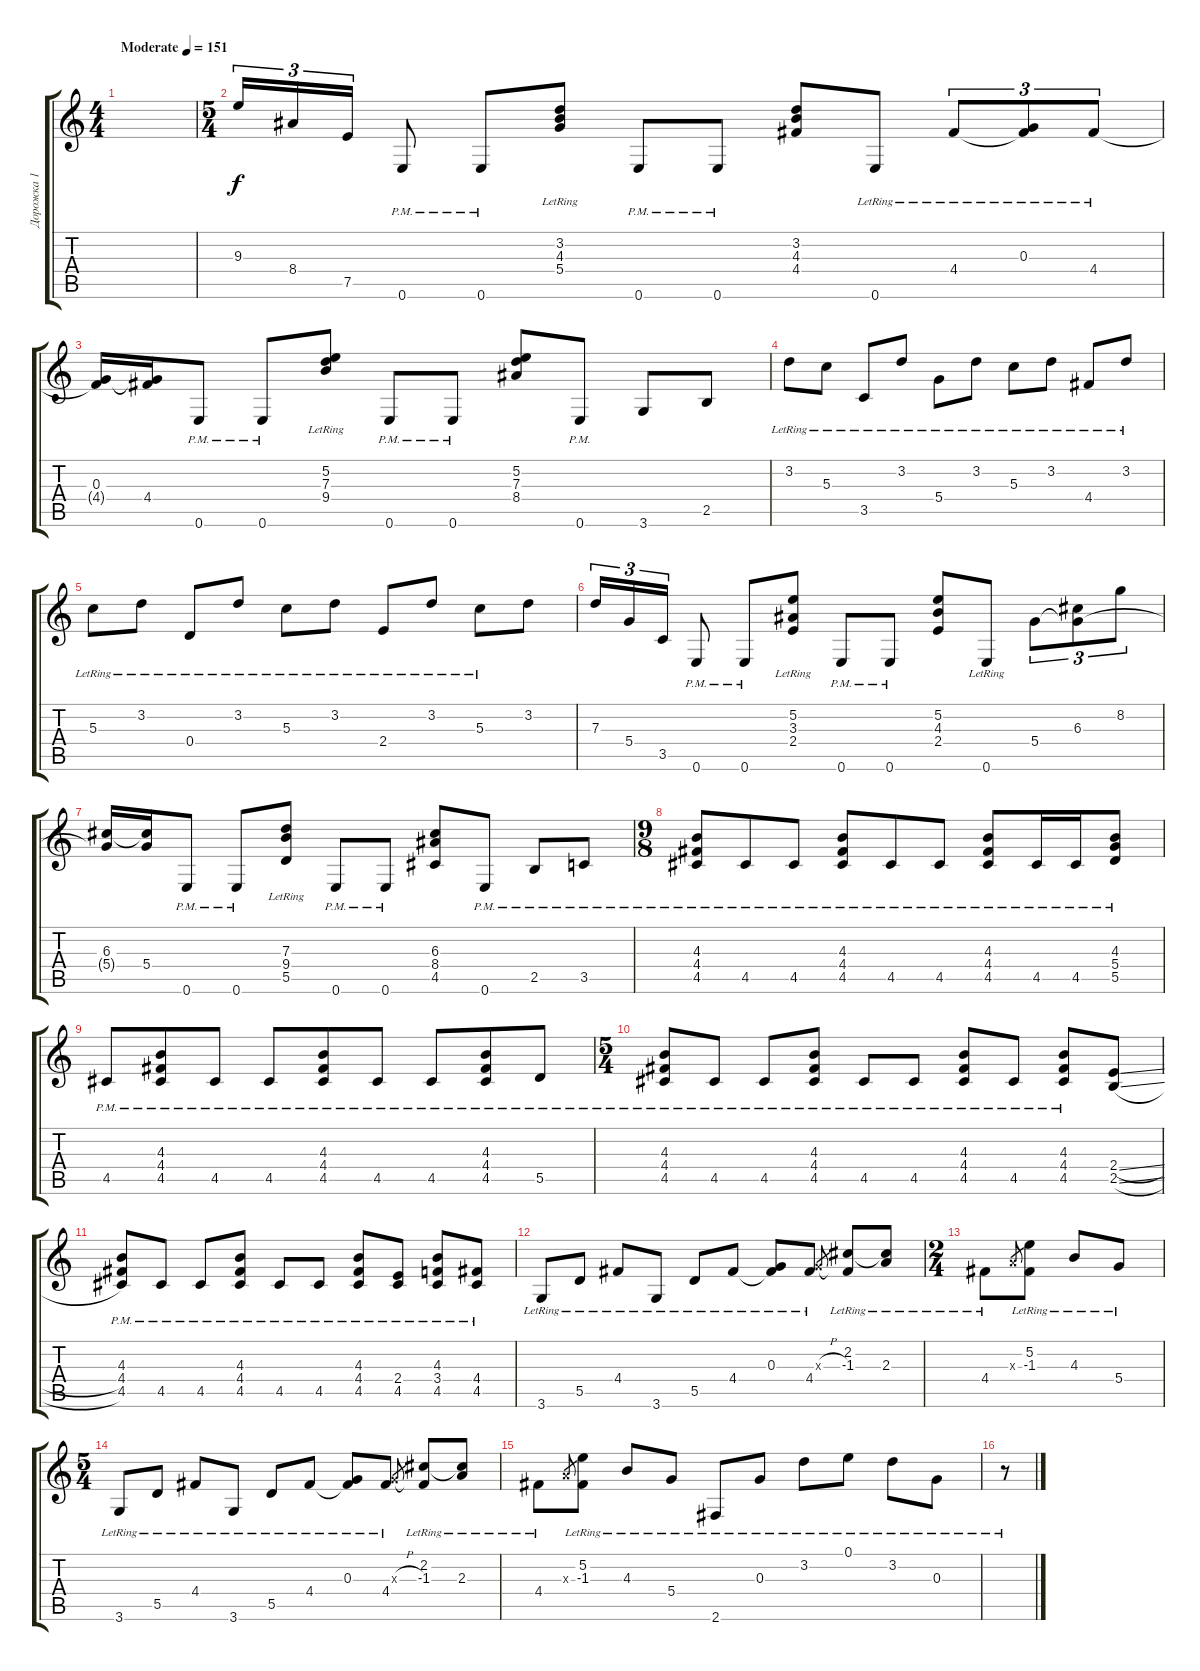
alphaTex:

\track ("Дорожка 1" "Дорожка 1") {instrument electricguitarmuted}
\staff {score tabs}
\tuning (E4 B3 G3 D3 A2 E2) {hide}
\ts (4 4)
\tempo (151 "Moderate")
\clef g2
\ks c
|
\ts (5 4)
9.3.16{tu (3 2)} 8.4.16{tu (3 2)} 7.5.16{tu (3 2)} 0.6{pm}.8 0.6{pm}.8 (3.2{lr} 4.3{lr} 5.4{lr}).8 0.6{pm}.8 0.6{pm}.8 (3.2 4.3 4.4).8 0.6{lr}.8 4.4{lr}.8{tu (3 2)} (0.3{lr} 4.4{t}).8{tu (3 2)} 4.4{lr}.8{tu (3 2)} |
(0.3 4.4{t}).16 (0.3{t} 4.4).16 0.6{pm}.8 0.6{pm}.8 (5.2{lr} 7.3{lr} 9.4{lr}).8 0.6{pm}.8 0.6{pm}.8 (5.2 7.3 8.4).8 0.6{pm}.8 3.6.8 2.5.8 |
3.2{lr}.8 5.3{lr}.8 3.5{lr}.8 3.2{lr}.8 5.4{lr}.8 3.2{lr}.8 5.3{lr}.8 3.2{lr}.8 4.4{lr}.8 3.2{lr}.8 |
5.3{lr}.8 3.2{lr}.8 0.4{lr}.8 3.2{lr}.8 5.3{lr}.8 3.2{lr}.8 2.4{lr}.8 3.2{lr}.8 5.3{lr}.8 3.2.8 |
7.3.16{tu (3 2)} 5.4.16{tu (3 2)} 3.5.16{tu (3 2)} 0.6{pm}.8 0.6{pm}.8 (5.2{lr} 3.3{lr} 2.4{lr}).8 0.6{pm}.8 0.6{pm}.8 (5.2 4.3 2.4).8 0.6{lr}.8 5.4.8{tu (3 2)} (6.3 5.4{t}).8{tu (3 2)} 8.2.8{tu (3 2)} |
(6.3 5.4{t}).16 (6.3{t} 5.4).16 0.6{pm}.8 0.6{pm}.8 (7.3{lr} 9.4{lr} 5.5{lr}).8 0.6{pm}.8 0.6{pm}.8 (6.3 8.4 4.5).8 0.6{pm}.8 2.5{pm}.8 3.5{pm}.8 |
\ts (9 8)
(4.3{pm} 4.4{pm} 4.5{pm}).8 4.5{pm}.8 4.5{pm}.8 (4.3{pm} 4.4{pm} 4.5{pm}).8 4.5{pm}.8 4.5{pm}.8 (4.3{pm} 4.4{pm} 4.5{pm}).8 4.5{pm}.16 4.5{pm}.16 (4.3{pm} 5.4{pm} 5.5{pm}).8 |
4.5{pm}.8 (4.3{pm} 4.4{pm} 4.5{pm}).8 4.5{pm}.8 4.5{pm}.8 (4.3{pm} 4.4{pm} 4.5{pm}).8 4.5{pm}.8 4.5{pm}.8 (4.3{pm} 4.4{pm} 4.5{pm}).8 5.5{pm}.8 |
\ts (5 4)
(4.3{pm} 4.4{pm} 4.5{pm}).8 4.5{pm}.8 4.5{pm}.8 (4.3{pm} 4.4{pm} 4.5{pm}).8 4.5{pm}.8 4.5{pm}.8 (4.3{pm} 4.4{pm} 4.5{pm}).8 4.5{pm}.8 (4.3{pm} 4.4{pm} 4.5{pm}).8 (2.4{sl} 2.5{sl}).8 |
(4.3{pm} 4.4{pm} 4.5{pm}).8 4.5{pm}.8 4.5{pm}.8 (4.3{pm} 4.4{pm} 4.5{pm}).8 4.5{pm}.8 4.5{pm}.8 (4.3{pm} 4.4{pm} 4.5{pm}).8 (2.4 4.5{pm}).8 (4.3{pm} 3.4{pm} 4.5{pm}).8 (4.4 4.5{pm}).8 |
3.6{lr}.8 5.5{lr}.8 4.4{lr}.8 3.6{lr}.8 5.5{lr}.8 4.4{lr}.8 (0.3{lr} 4.4{t}).8 4.4{lr}.8 0.3{h x}.8{gr} (2.2{lr} -1.3).8 (2.2{t} 2.3{lr}).8 |
\ts (2 4)
4.4{lr}.8 2.3{x}.8{gr} (5.2{lr} -1.3).8 4.3{lr}.8 5.4{lr}.8 |
\ts (5 4)
3.6{lr}.8 5.5{lr}.8 4.4{lr}.8 3.6{lr}.8 5.5{lr}.8 4.4{lr}.8 (0.3{lr} 4.4{t}).8 4.4{lr}.8 0.3{h x}.8{gr} (2.2{lr} -1.3).8 (2.2{t} 2.3{lr}).8 |
4.4{lr}.8 2.3{x}.8{gr} (5.2{lr} -1.3).8 4.3{lr}.8 5.4{lr}.8 2.6{lr}.8 0.3{lr}.8 3.2{lr}.8 0.1{lr}.8 3.2{lr}.8 0.3{lr}.8 |
r.8
